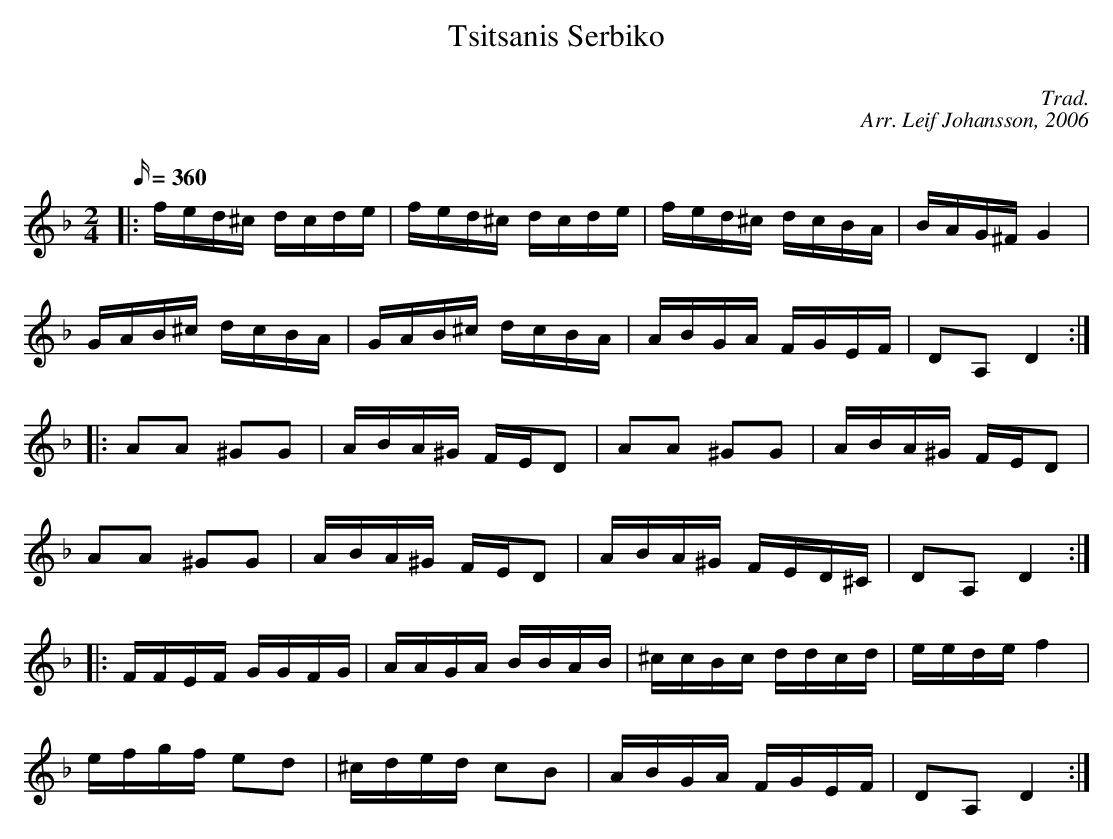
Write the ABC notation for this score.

X:1
C:
T: Tsitsanis Serbiko
C: Trad.
C: Arr. Leif Johansson, 2006
C:
M: 2/4
L: 1/16
Q: 360
K: F
|: fed^c dcde | fed^c dcde | fed^c dcBA | BAG^F G4 |
GAB^c dcBA | GAB^c dcBA | ABGA FGEF | D2A,2D4 :|
|: A2A2 ^G2G2 | ABA^G FED2 | A2A2 ^G2G2 | ABA^G FED2 |
A2A2 ^G2G2 | ABA^G FED2 | ABA^G FED^C | D2A,2D4 :|
|: FFEF GGFG | AAGA BBAB | ^ccBc ddcd | eede f4 |
efgf e2d2 | ^cded c2B2 |  ABGA FGEF | D2A,2D4 :|
